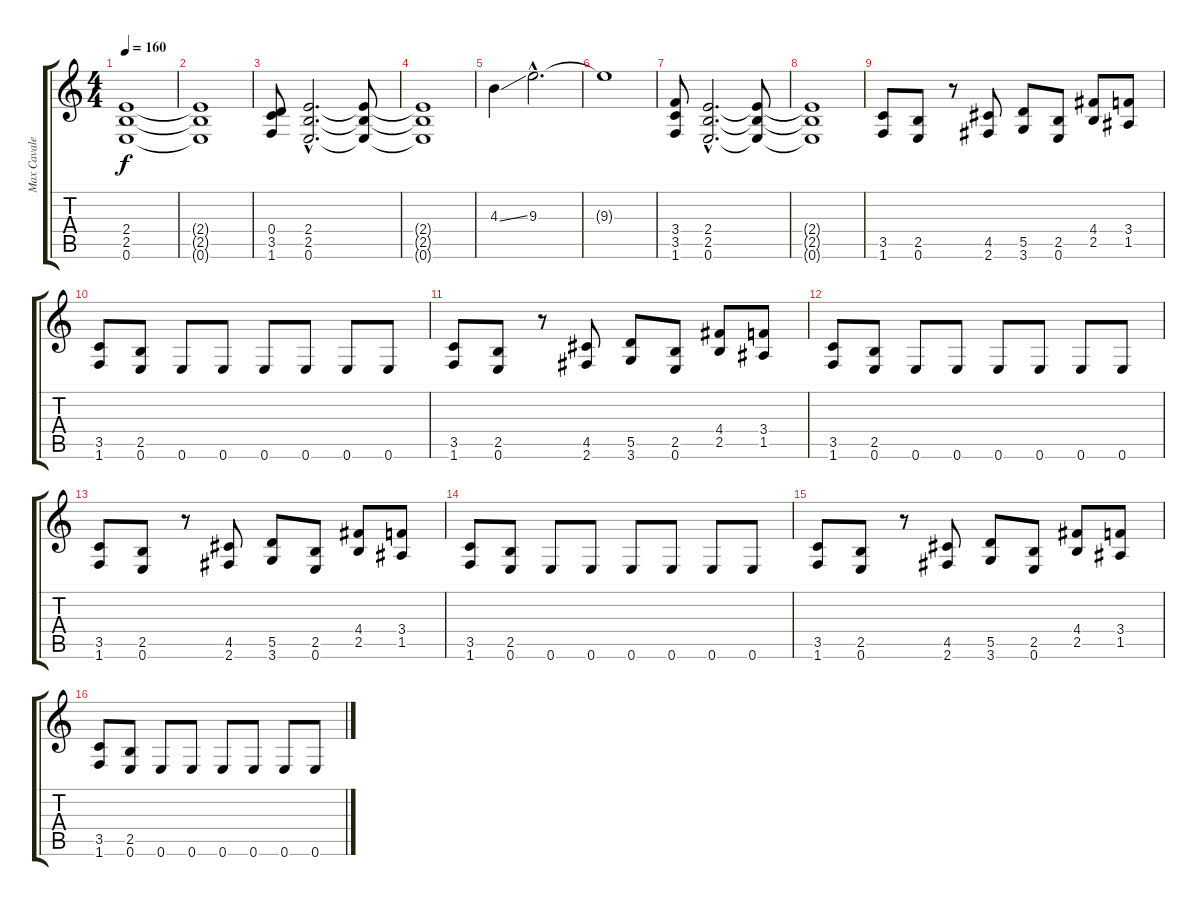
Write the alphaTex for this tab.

\track ("Max Cavalera" "Max Cavale") {instrument distortionguitar}
\staff {score tabs}
\tuning (E4 B3 G3 D3 A2 E2) {hide}
\ts (4 4)
\tempo 160
\clef g2
\ks c
(2.4 2.5 0.6).1{dy f} |
(2.4{t} 2.5{t} 0.6{t}).1 |
(0.4 3.5 1.6).8 (2.4{hac} 2.5{hac} 0.6{hac}).2{d} (2.4{t} 2.5{t} 0.6{t}).8 |
(2.4{t} 2.5{t} 0.6{t}).1 |
4.3{ss}.4 9.3{hac}.2{d} |
9.3{t}.1 |
(3.4 3.5 1.6).8 (2.4{hac} 2.5{hac} 0.6{hac}).2{d} (2.4{t} 2.5{t} 0.6{t}).8 |
(2.4{t} 2.5{t} 0.6{t}).1 |
(3.5 1.6).8 (2.5 0.6).8 r.8 (4.5 2.6).8 (5.5 3.6).8 (2.5 0.6).8 (4.4 2.5).8 (3.4 1.5).8 |
(3.5 1.6).8 (2.5 0.6).8 0.6.8 0.6.8 0.6.8 0.6.8 0.6.8 0.6.8 |
(3.5 1.6).8 (2.5 0.6).8 r.8 (4.5 2.6).8 (5.5 3.6).8 (2.5 0.6).8 (4.4 2.5).8 (3.4 1.5).8 |
(3.5 1.6).8 (2.5 0.6).8 0.6.8 0.6.8 0.6.8 0.6.8 0.6.8 0.6.8 |
(3.5 1.6).8 (2.5 0.6).8 r.8 (4.5 2.6).8 (5.5 3.6).8 (2.5 0.6).8 (4.4 2.5).8 (3.4 1.5).8 |
(3.5 1.6).8 (2.5 0.6).8 0.6.8 0.6.8 0.6.8 0.6.8 0.6.8 0.6.8 |
(3.5 1.6).8 (2.5 0.6).8 r.8 (4.5 2.6).8 (5.5 3.6).8 (2.5 0.6).8 (4.4 2.5).8 (3.4 1.5).8 |
(3.5 1.6).8 (2.5 0.6).8 0.6.8 0.6.8 0.6.8 0.6.8 0.6.8 0.6.8
